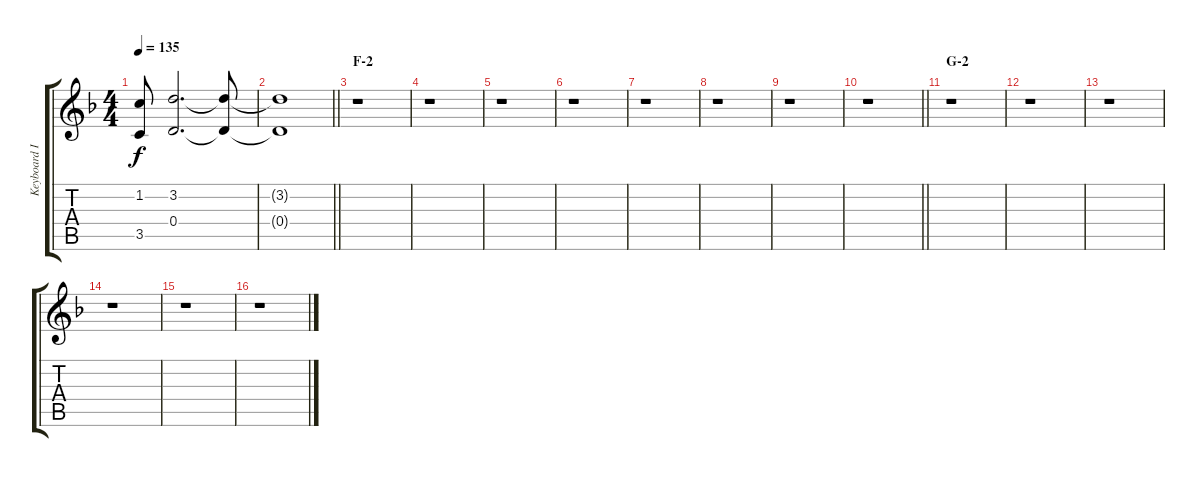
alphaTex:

\track ("Keyboard I" "Keyboard I") {instrument fx5brightness}
\staff {score tabs}
\tuning (E5 B4 G4 D4 A3 E3) {hide}
\ts (4 4)
\tempo 135
\clef g2
\ks f
(1.2 3.5).8{dy f} (3.2 0.4).2{d} (3.2{t} 0.4{t}).8 |
\barLineRight lightlight
(3.2{t} 0.4{t}).1 |
\section ("" "F-2")
r.1 |
r.1 |
r.1 |
r.1 |
r.1 |
r.1 |
r.1 |
\barLineRight lightlight
r.1 |
\section ("" "G-2")
r.1 |
r.1 |
r.1 |
r.1 |
r.1 |
r.1
